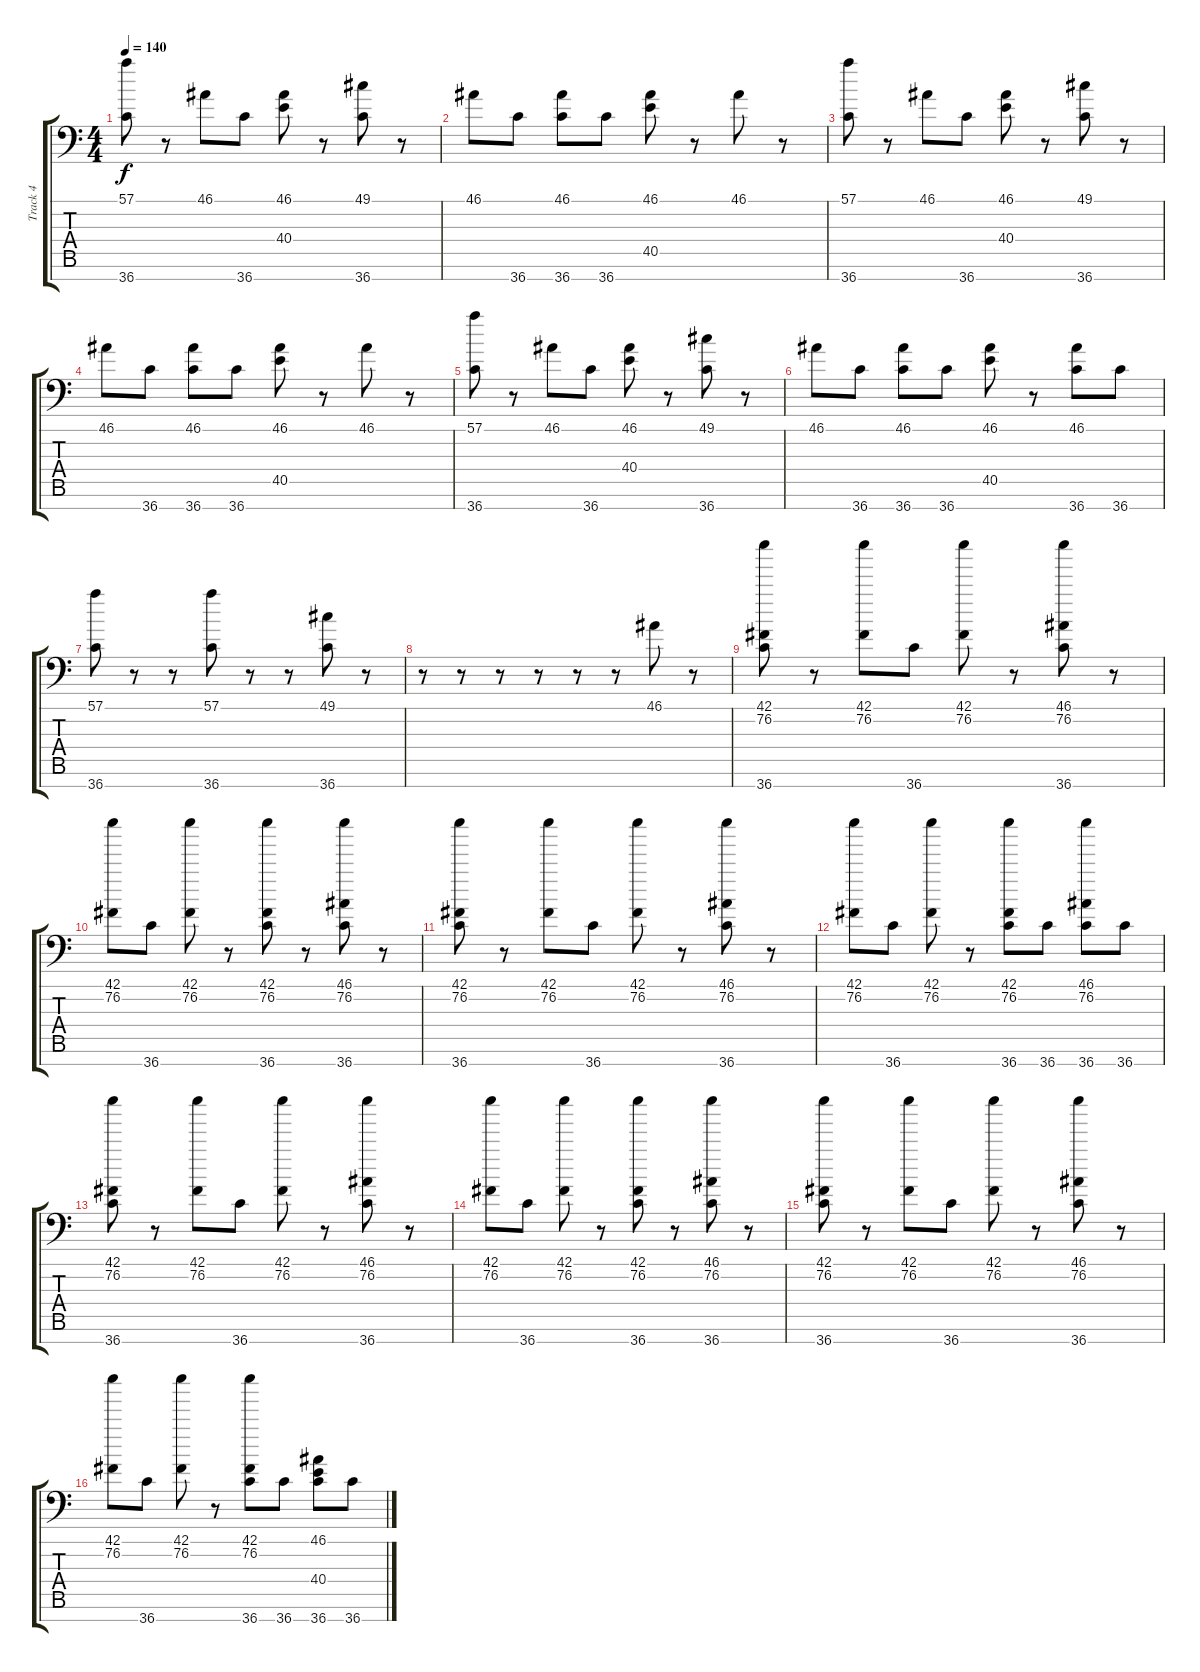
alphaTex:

\track ("Track 4" "Track 4") {instrument acousticgrandpiano}
\staff {score tabs}
\tuning (C-1 C-1 C-1 C-1 C-1 C-1 C-1) {hide}
\ts (4 4)
\tempo 140
\clef f4
\ks c
(57.1 36.7).8{dy f} r.8 46.1.8 36.7.8 (46.1 40.4).8 r.8 (49.1 36.7).8 r.8 |
46.1.8 36.7.8 (46.1 36.7).8 36.7.8 (46.1 40.5).8 r.8 46.1.8 r.8 |
(57.1 36.7).8 r.8 46.1.8 36.7.8 (46.1 40.4).8 r.8 (49.1 36.7).8 r.8 |
46.1.8 36.7.8 (46.1 36.7).8 36.7.8 (46.1 40.5).8 r.8 46.1.8 r.8 |
(57.1 36.7).8 r.8 46.1.8 36.7.8 (46.1 40.4).8 r.8 (49.1 36.7).8 r.8 |
46.1.8 36.7.8 (46.1 36.7).8 36.7.8 (46.1 40.5).8 r.8 (46.1 36.7).8 36.7.8 |
(57.1 36.7).8 r.8 r.8 (57.1 36.7).8 r.8 r.8 (49.1 36.7).8 r.8 |
r.8 r.8 r.8 r.8 r.8 r.8 46.1.8 r.8 |
(42.1 76.2 36.7).8 r.8 (42.1 76.2).8 36.7.8 (42.1 76.2).8 r.8 (46.1 76.2 36.7).8 r.8 |
(42.1 76.2).8 36.7.8 (42.1 76.2).8 r.8 (42.1 76.2 36.7).8 r.8 (46.1 76.2 36.7).8 r.8 |
(42.1 76.2 36.7).8 r.8 (42.1 76.2).8 36.7.8 (42.1 76.2).8 r.8 (46.1 76.2 36.7).8 r.8 |
(42.1 76.2).8 36.7.8 (42.1 76.2).8 r.8 (42.1 76.2 36.7).8 36.7.8 (46.1 76.2 36.7).8 36.7.8 |
(42.1 76.2 36.7).8 r.8 (42.1 76.2).8 36.7.8 (42.1 76.2).8 r.8 (46.1 76.2 36.7).8 r.8 |
(42.1 76.2).8 36.7.8 (42.1 76.2).8 r.8 (42.1 76.2 36.7).8 r.8 (46.1 76.2 36.7).8 r.8 |
(42.1 76.2 36.7).8 r.8 (42.1 76.2).8 36.7.8 (42.1 76.2).8 r.8 (46.1 76.2 36.7).8 r.8 |
(42.1 76.2).8 36.7.8 (42.1 76.2).8 r.8 (42.1 76.2 36.7).8 36.7.8 (46.1 40.4 36.7).8 36.7.8
